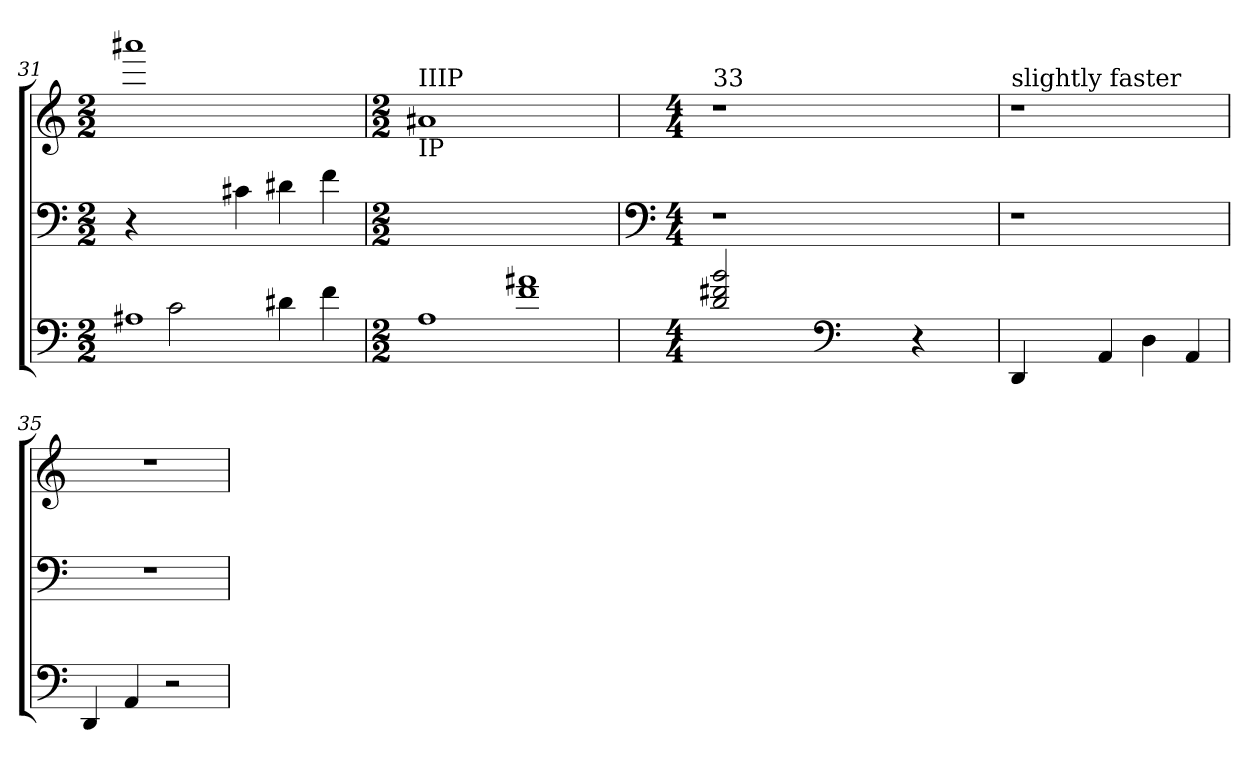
**kern	**kern	**kern
*part1	*part1	*part1
*staff3	*staff2	*staff1
*clefF4	*clefF4	*
*k[]	*k[]	*k[]
*C:	*C:	*C:
*M2/2	*M2/2	*M2/2
=31	=31	=31
*^	*	*
4ryy	1A#X	4r	1aaa#X
2c\	.	2ryy	.
2.ryy	.	4c#X\	.
.	4d#X\	4d#X\	2ryy
.	4f\	4f\	.
*v	*v	*	*
=32	=32	=32
*M2/2	*M2/2	*M2/2
*^	*	*
*	*^	*	*
!	!	!	!	!LO:TX:a:t=IIIP
!	!	!	!	!LO:TX:b:t=IP
1ryy	1A	1ryy	1ryy	1a#X
1f 1a#	1ryy	1ryy	1ryy	1ryy
*v	*v	*v	*	*
!!LO:LB:g=z
=33	=33	=33
*	*clefF4	*
*M4/4	*M4/4	*M4/4
*^	*	*
*	*^	*	*
!	!	!	!	!LO:TX:a:t=33
*v	*v	*v	*	*
2d/ 2f#X/ 2b/	1r	1r
1ryy	.	.
*clefF4	*	*
.	1ryy	1ryy
4r	.	.
4ryy	.	.
=34	=34	=34
!	!	!LO:TX:a:t=slightly faster
4DD/	1r	1r
4ryy	.	.
4AA/	.	.
4D\	.	.
4AA/	4ryy	4ryy
=35	=35	=35
4DD/	1r	1r
4AA/	.	.
2r	.	.
=	=	=
*-	*-	*-
